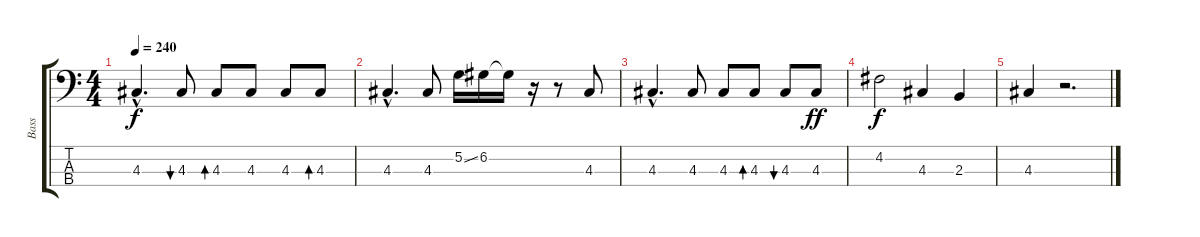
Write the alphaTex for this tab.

\track ("Bass" "Bass") {instrument electricbasspick}
\staff {score tabs}
\tuning (G2 D2 A1 E1) {hide}
\ts (4 4)
\tempo 240
\clef f4
\ks c
4.3{hac}.4{d dy f} 4.3.8{bu 240} 4.3.8{bd 240} 4.3.8 4.3.8 4.3.8{bd 240} |
4.3{hac}.4{d} 4.3.8 5.2{ss}.16 6.2.16 6.2{t}.16 r.16 r.8 4.3.8 |
4.3{hac}.4{d} 4.3.8 4.3.8 4.3.8{bd 240} 4.3.8{bu 240} 4.3.8{dy ff} |
4.2.2{dy f} 4.3.4 2.3.4 |
4.3.4 r.2{d}
